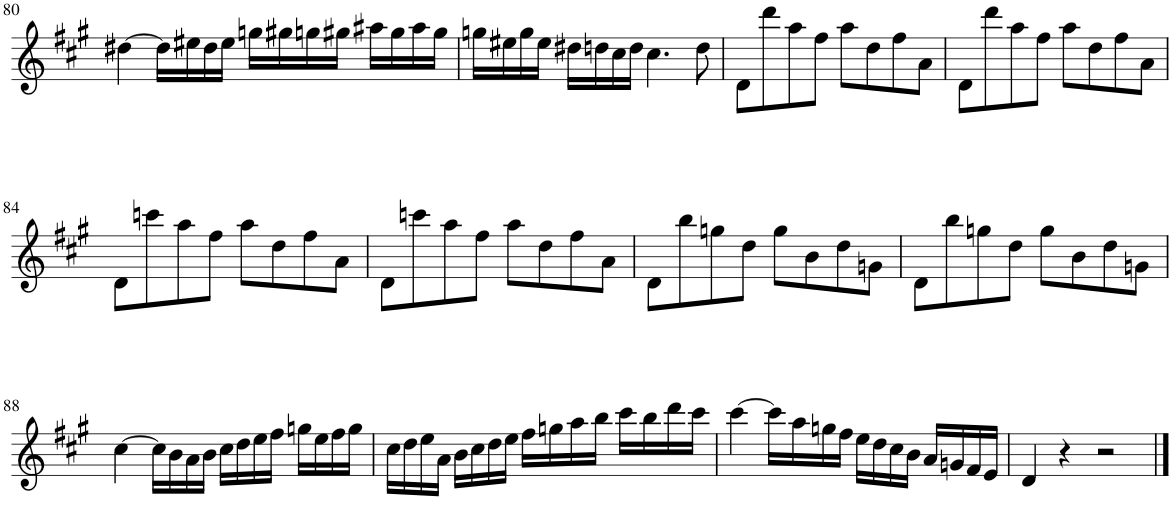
**kern
*part1
*staff1
*I"Violoncello, Solo Cello
*I'Vc
!!LO:PB:g=z
*clefG2
*k[f#c#g#]
*M4/4
=80
[4dd#X\
16dd#\LL]
16ee#X\
16dd#\
16ee#\JJ
16ggn\LL
16gg#X\
16ggn\
16gg#X\JJ
16aa#X\LL
16gg#\
16aa#\
16gg#\JJ
=81
16ggn\LL
16ee#X\
16gg\
16ee#\JJ
16dd#X\LL
16ddn\
16cc#\
16dd\JJ
4.cc#\
8dd\
=82
8d\L
8ddd\
8aa\
8ff#\J
8aa\L
8dd\
8ff#\
8a\J
=83
8d\L
8ddd\
8aa\
8ff#\J
8aa\L
8dd\
8ff#\
8a\J
!!LO:LB:g=z
=84
8d\L
8cccn\
8aa\
8ff#\J
8aa\L
8dd\
8ff#\
8a\J
=85
8d\L
8cccn\
8aa\
8ff#\J
8aa\L
8dd\
8ff#\
8a\J
=86
8d\L
8bb\
8ggn\
8dd\J
8gg\L
8b\
8dd\
8gn\J
=87
8d\L
8bb\
8ggn\
8dd\J
8gg\L
8b\
8dd\
8gn\J
!!LO:LB:g=z
=88
[4cc#\
16cc#\LL]
16b\
16a\
16b\JJ
16cc#\LL
16dd\
16ee\
16ff#\JJ
16ggn\LL
16ee\
16ff#\
16gg\JJ
=89
16cc#\LL
16dd\
16ee\
16a\JJ
16b\LL
16cc#\
16dd\
16ee\JJ
16ff#\LL
16ggn\
16aa\
16bb\JJ
16ccc#\LL
16bb\
16ddd\
16ccc#\JJ
=90
[4ccc#\
16ccc#\LL]
16aa\
16ggn\
16ff#\JJ
16ee\LL
16dd\
16cc#\
16b\JJ
16a/LL
16gn/
16f#/
16e/JJ
=91
4d/
4r
2r
==
*-
